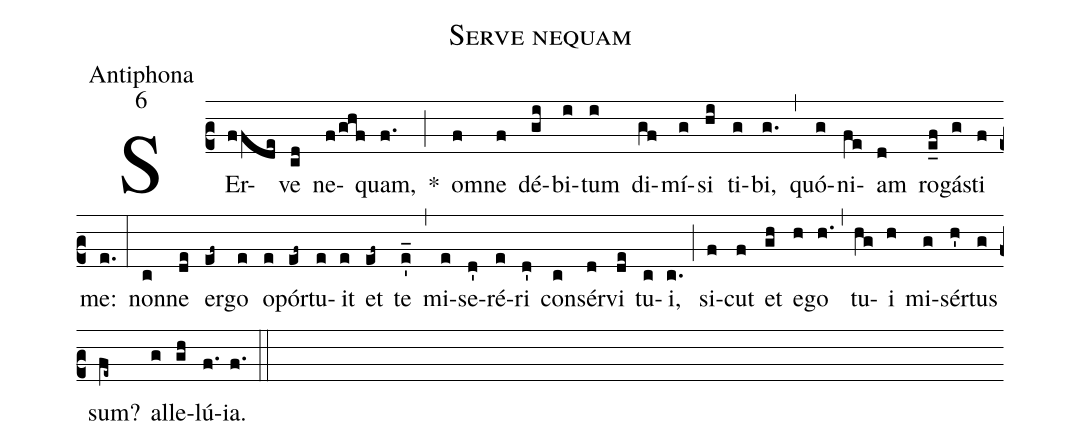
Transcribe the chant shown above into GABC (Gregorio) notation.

name:Serve nequam;
office-part:Antiphona;
mode:6;
%%
(c2) SEr(ffde)ve(cd) ne(f/ghf)quam,(f.) *(;) o(f)mne(f) dé(gi)bi(i)tum(i) di(gf)mí(g)si(hi) ti(g)bi,(g.) (,) quó(g)ni(fe)am(d) ro(e_f)gá(g)sti(f) me:(e.) (:) non(c)ne(de) er(ef~)go(e) o(e)pór(ef~)tu(e)it(e) et(ef~) te(e'_) (,) mi(e)se(d')ré(e)ri(d') con(c)sér(d)vi(de) tu(c)i,(c.) (;) si(f)cut(f) et(gh) e(h)go(h.) (,) tu(hg)i(h) mi(g)sér(h')tus(g) sum?(fe~) al(g)le(gh)lú(f.)ia.(f.) (::)
